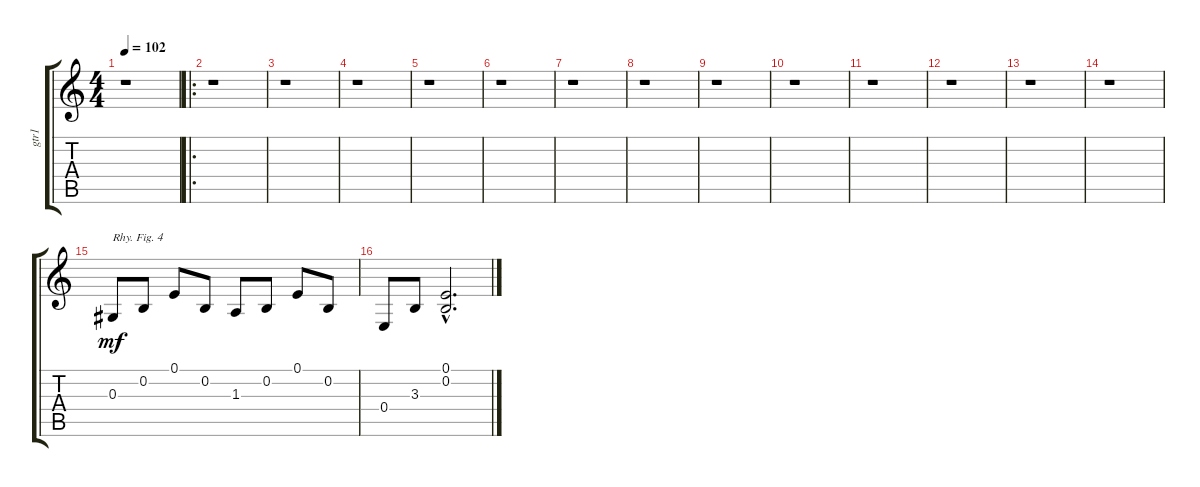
\track ("gtr1" "gtr1") {instrument sitar}
\staff {score tabs}
\tuning (E4 B3 Ab3 E3 B2 E2) {hide}
\ts (4 4)
\tempo 102
\clef g2
\ks c
r.1{dy f} |
\ro
r.1 |
r.1 |
r.1 |
r.1 |
r.1 |
r.1 |
r.1 |
r.1 |
r.1 |
r.1 |
r.1 |
r.1 |
r.1 |
0.3.8{txt "Rhy. Fig. 4" dy mf} 0.2.8 0.1.8 0.2.8 1.3.8 0.2.8 0.1.8 0.2.8 |
0.4.8 3.3.8 (0.1{hac} 0.2{hac}).2{d}
